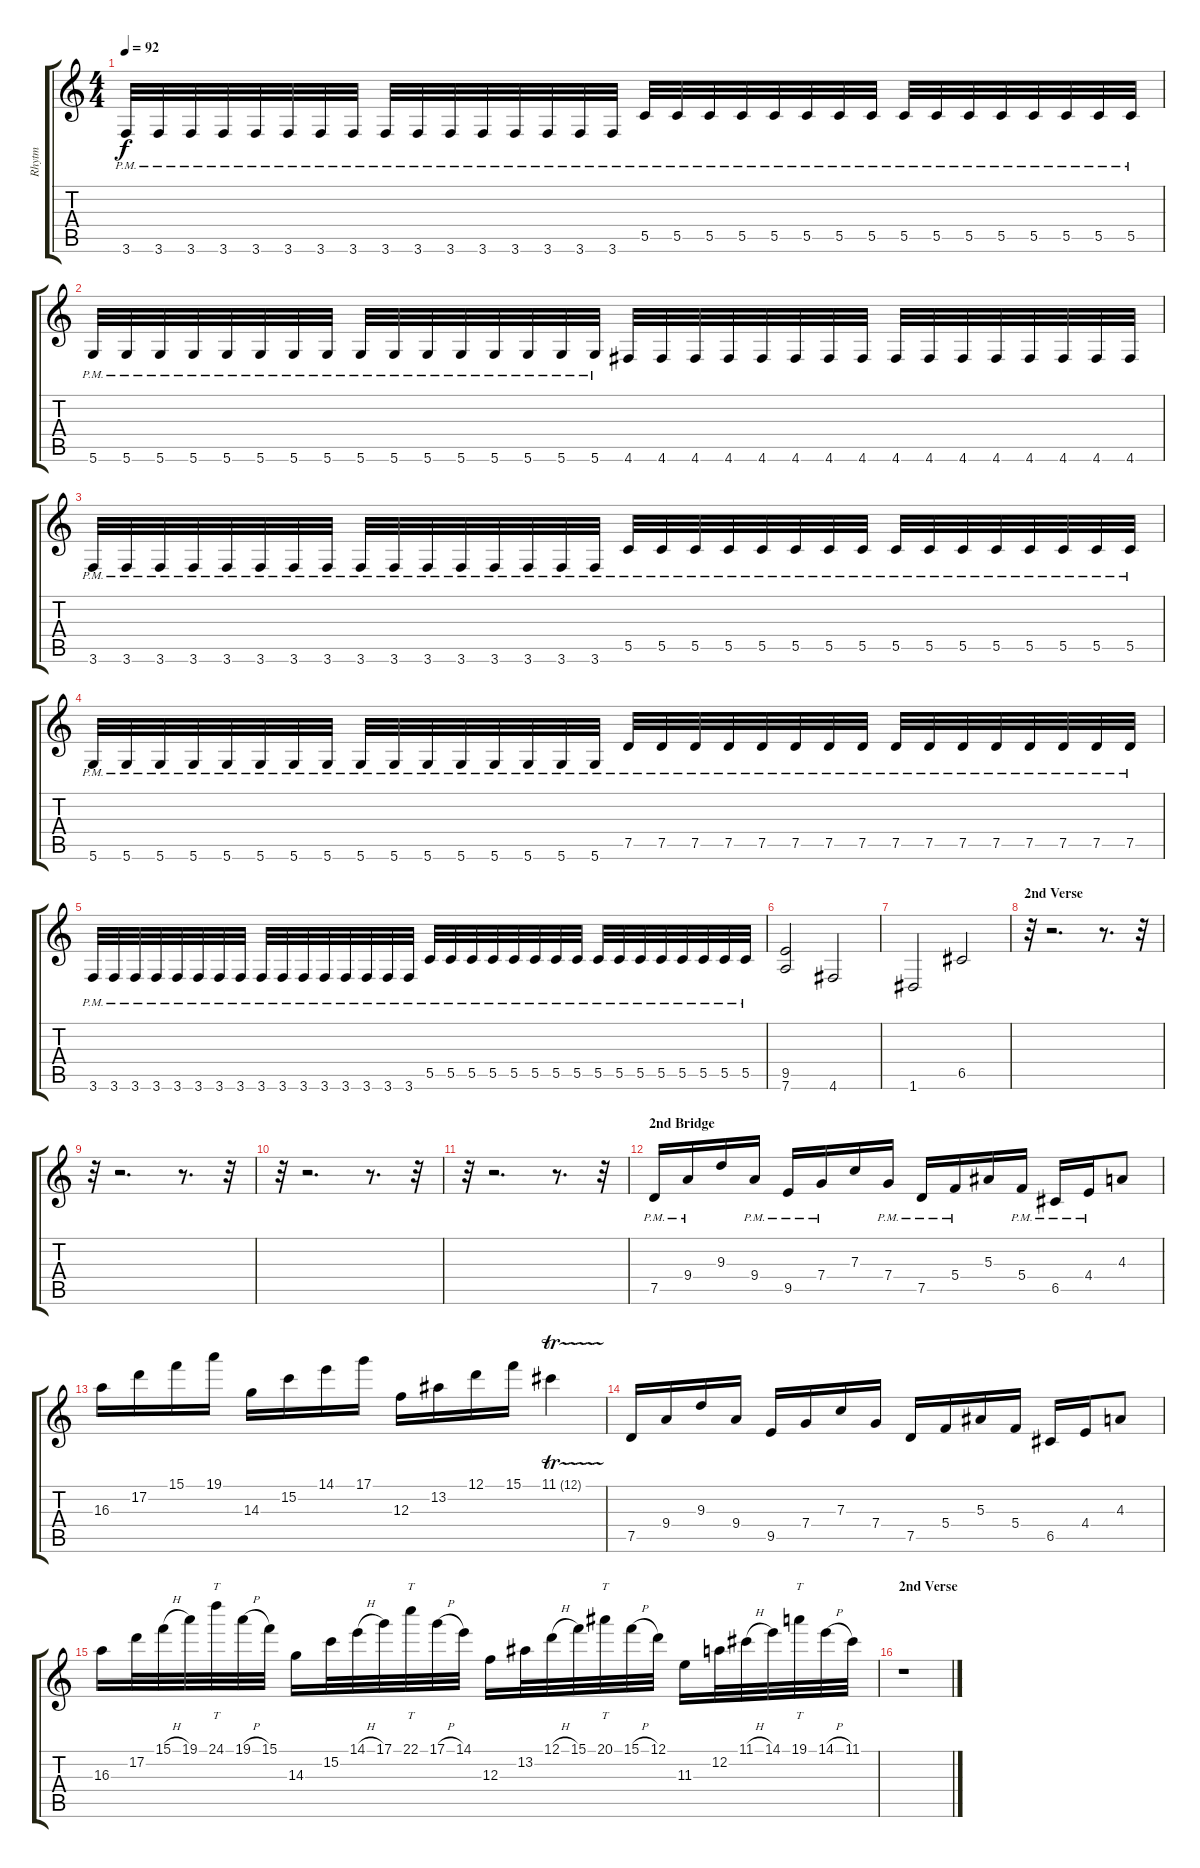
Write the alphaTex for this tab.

\track ("Rhytm" "Rhytm") {instrument distortionguitar}
\staff {score tabs}
\tuning (D4 A3 F3 C3 G2 D2) {hide}
\ts (4 4)
\tempo 92
\clef g2
\ks c
3.6{pm}.32{dy f} 3.6{pm}.32 3.6{pm}.32 3.6{pm}.32 3.6{pm}.32 3.6{pm}.32 3.6{pm}.32 3.6{pm}.32 3.6{pm}.32 3.6{pm}.32 3.6{pm}.32 3.6{pm}.32 3.6{pm}.32 3.6{pm}.32 3.6{pm}.32 3.6{pm}.32 5.5{pm}.32 5.5{pm}.32 5.5{pm}.32 5.5{pm}.32 5.5{pm}.32 5.5{pm}.32 5.5{pm}.32 5.5{pm}.32 5.5{pm}.32 5.5{pm}.32 5.5{pm}.32 5.5{pm}.32 5.5{pm}.32 5.5{pm}.32 5.5{pm}.32 5.5{pm}.32 |
5.6{pm}.32 5.6{pm}.32 5.6{pm}.32 5.6{pm}.32 5.6{pm}.32 5.6{pm}.32 5.6{pm}.32 5.6{pm}.32 5.6{pm}.32 5.6{pm}.32 5.6{pm}.32 5.6{pm}.32 5.6{pm}.32 5.6{pm}.32 5.6{pm}.32 5.6{pm}.32 4.6.32 4.6.32 4.6.32 4.6.32 4.6.32 4.6.32 4.6.32 4.6.32 4.6.32 4.6.32 4.6.32 4.6.32 4.6.32 4.6.32 4.6.32 4.6.32 |
3.6{pm}.32 3.6{pm}.32 3.6{pm}.32 3.6{pm}.32 3.6{pm}.32 3.6{pm}.32 3.6{pm}.32 3.6{pm}.32 3.6{pm}.32 3.6{pm}.32 3.6{pm}.32 3.6{pm}.32 3.6{pm}.32 3.6{pm}.32 3.6{pm}.32 3.6{pm}.32 5.5{pm}.32 5.5{pm}.32 5.5{pm}.32 5.5{pm}.32 5.5{pm}.32 5.5{pm}.32 5.5{pm}.32 5.5{pm}.32 5.5{pm}.32 5.5{pm}.32 5.5{pm}.32 5.5{pm}.32 5.5{pm}.32 5.5{pm}.32 5.5{pm}.32 5.5{pm}.32 |
5.6{pm}.32 5.6{pm}.32 5.6{pm}.32 5.6{pm}.32 5.6{pm}.32 5.6{pm}.32 5.6{pm}.32 5.6{pm}.32 5.6{pm}.32 5.6{pm}.32 5.6{pm}.32 5.6{pm}.32 5.6{pm}.32 5.6{pm}.32 5.6{pm}.32 5.6{pm}.32 7.5{pm}.32 7.5{pm}.32 7.5{pm}.32 7.5{pm}.32 7.5{pm}.32 7.5{pm}.32 7.5{pm}.32 7.5{pm}.32 7.5{pm}.32 7.5{pm}.32 7.5{pm}.32 7.5{pm}.32 7.5{pm}.32 7.5{pm}.32 7.5{pm}.32 7.5{pm}.32 |
3.6{pm}.32 3.6{pm}.32 3.6{pm}.32 3.6{pm}.32 3.6{pm}.32 3.6{pm}.32 3.6{pm}.32 3.6{pm}.32 3.6{pm}.32 3.6{pm}.32 3.6{pm}.32 3.6{pm}.32 3.6{pm}.32 3.6{pm}.32 3.6{pm}.32 3.6{pm}.32 5.5{pm}.32 5.5{pm}.32 5.5{pm}.32 5.5{pm}.32 5.5{pm}.32 5.5{pm}.32 5.5{pm}.32 5.5{pm}.32 5.5{pm}.32 5.5{pm}.32 5.5{pm}.32 5.5{pm}.32 5.5{pm}.32 5.5{pm}.32 5.5{pm}.32 5.5{pm}.32 |
(9.5 7.6).2 4.6.2 |
1.6.2 6.5.2 |
\section ("" "2nd Verse")
r.32 r.2{d} r.8{d} r.32 |
r.32 r.2{d} r.8{d} r.32 |
r.32 r.2{d} r.8{d} r.32 |
r.32 r.2{d} r.8{d} r.32 |
\section ("" "2nd Bridge")
7.5{pm}.16 9.4{pm}.16 9.3.16 9.4{pm}.16 9.5{pm}.16 7.4{pm}.16 7.3.16 7.4{pm}.16 7.5{pm}.16 5.4{pm}.16 5.3.16 5.4{pm}.16 6.5{pm}.16 4.4{pm}.16 4.3.8 |
16.3.16 17.2.16 15.1.16 19.1.16 14.3.16 15.2.16 14.1.16 17.1.16 12.3.16 13.2.16 12.1.16 15.1.16 11.1{tr (12 32)}.4 |
7.5.16 9.4.16 9.3.16 9.4.16 9.5.16 7.4.16 7.3.16 7.4.16 7.5.16 5.4.16 5.3.16 5.4.16 6.5.16 4.4.16 4.3.8 |
16.3.16 17.2.32 15.1{h}.32 19.1.32 24.1.32{tt} 19.1{h}.32 15.1.32 14.3.16 15.2.32 14.1{h}.32 17.1.32 22.1.32{tt} 17.1{h}.32 14.1.32 12.3.16 13.2.32 12.1{h}.32 15.1.32 20.1.32{tt} 15.1{h}.32 12.1.32 11.3.16 12.2.32 11.1{h}.32 14.1.32 19.1.32{tt} 14.1{h}.32 11.1.32 |
\section ("" "2nd Verse")
r.1
